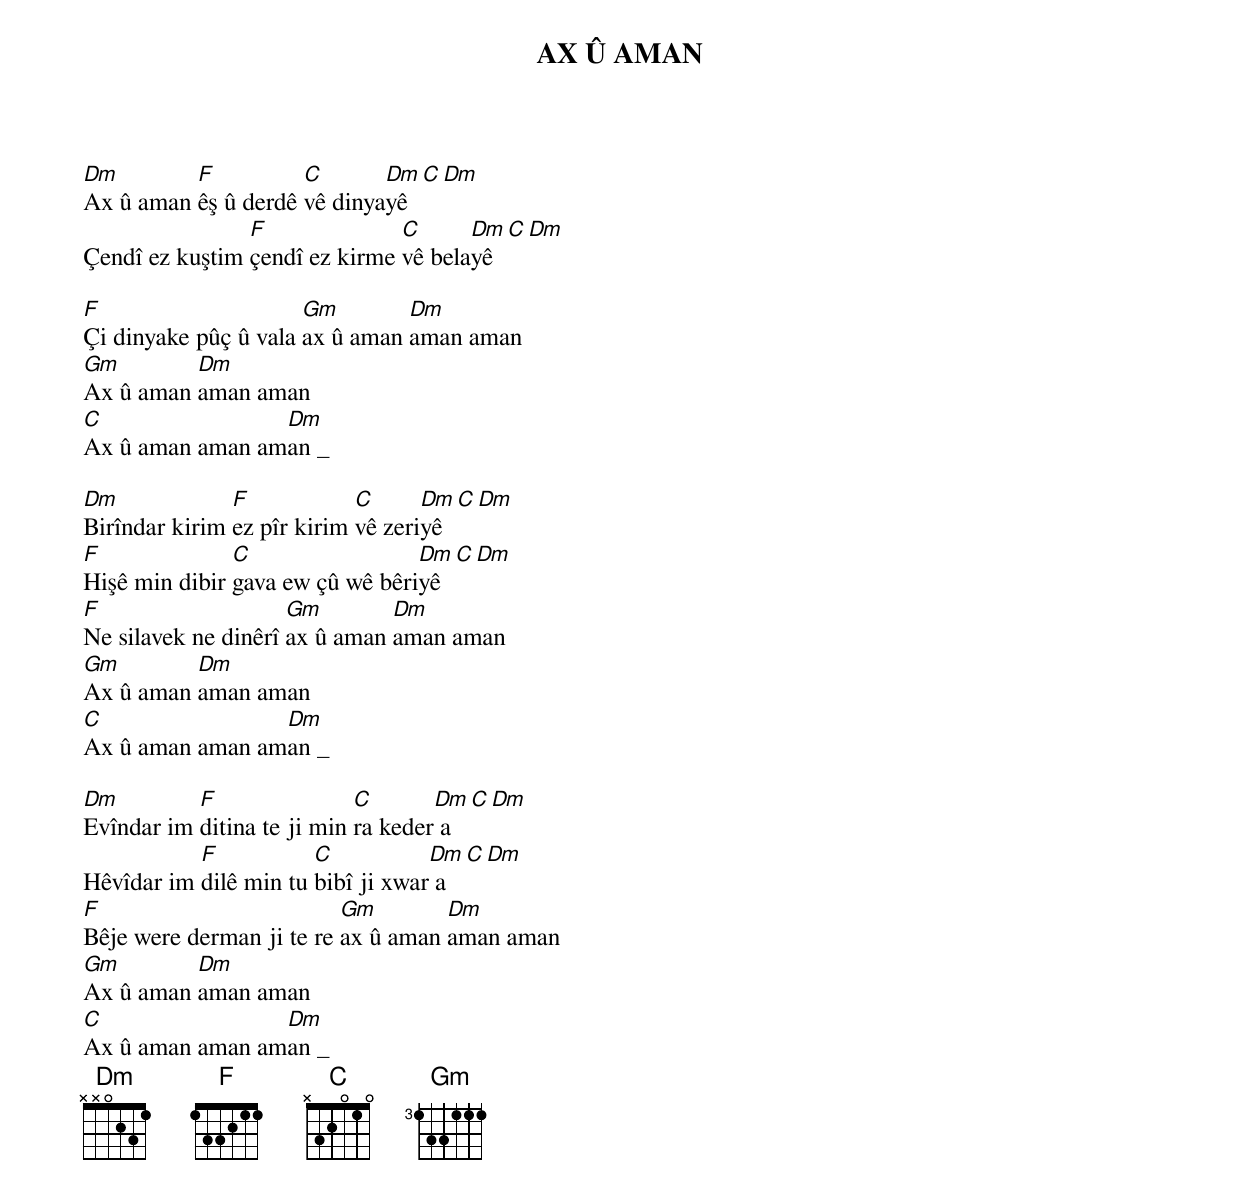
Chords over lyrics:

AX Û AMAN
Dm        F          C       Dm C Dm
Ax û aman êş û derdê vê dinyayê
                F              C      Dm C Dm
Çendî ez kuştim çendî ez kirme vê belayê

F                     Gm        Dm
Çi dinyake pûç û vala ax û aman aman aman
Gm        Dm
Ax û aman aman aman
C                Dm
Ax û aman aman aman _

Dm             F            C      Dm C Dm
Birîndar kirim ez pîr kirim vê zeriyê
F              C                 Dm  C Dm
Hişê min dibir gava ew çû wê bêriyê
F                    Gm        Dm
Ne silavek ne dinêrî ax û aman aman aman
Gm        Dm
Ax û aman aman aman
C                Dm
Ax û aman aman aman _

Dm         F                C       Dm C Dm
Evîndar im ditina te ji min ra keder a
           F           C           Dm C Dm
Hêvîdar im dilê min tu bibî ji xwar a
F                         Gm        Dm
Bêje were derman ji te re ax û aman aman aman
Gm        Dm
Ax û aman aman aman
C                Dm
Ax û aman aman aman _
